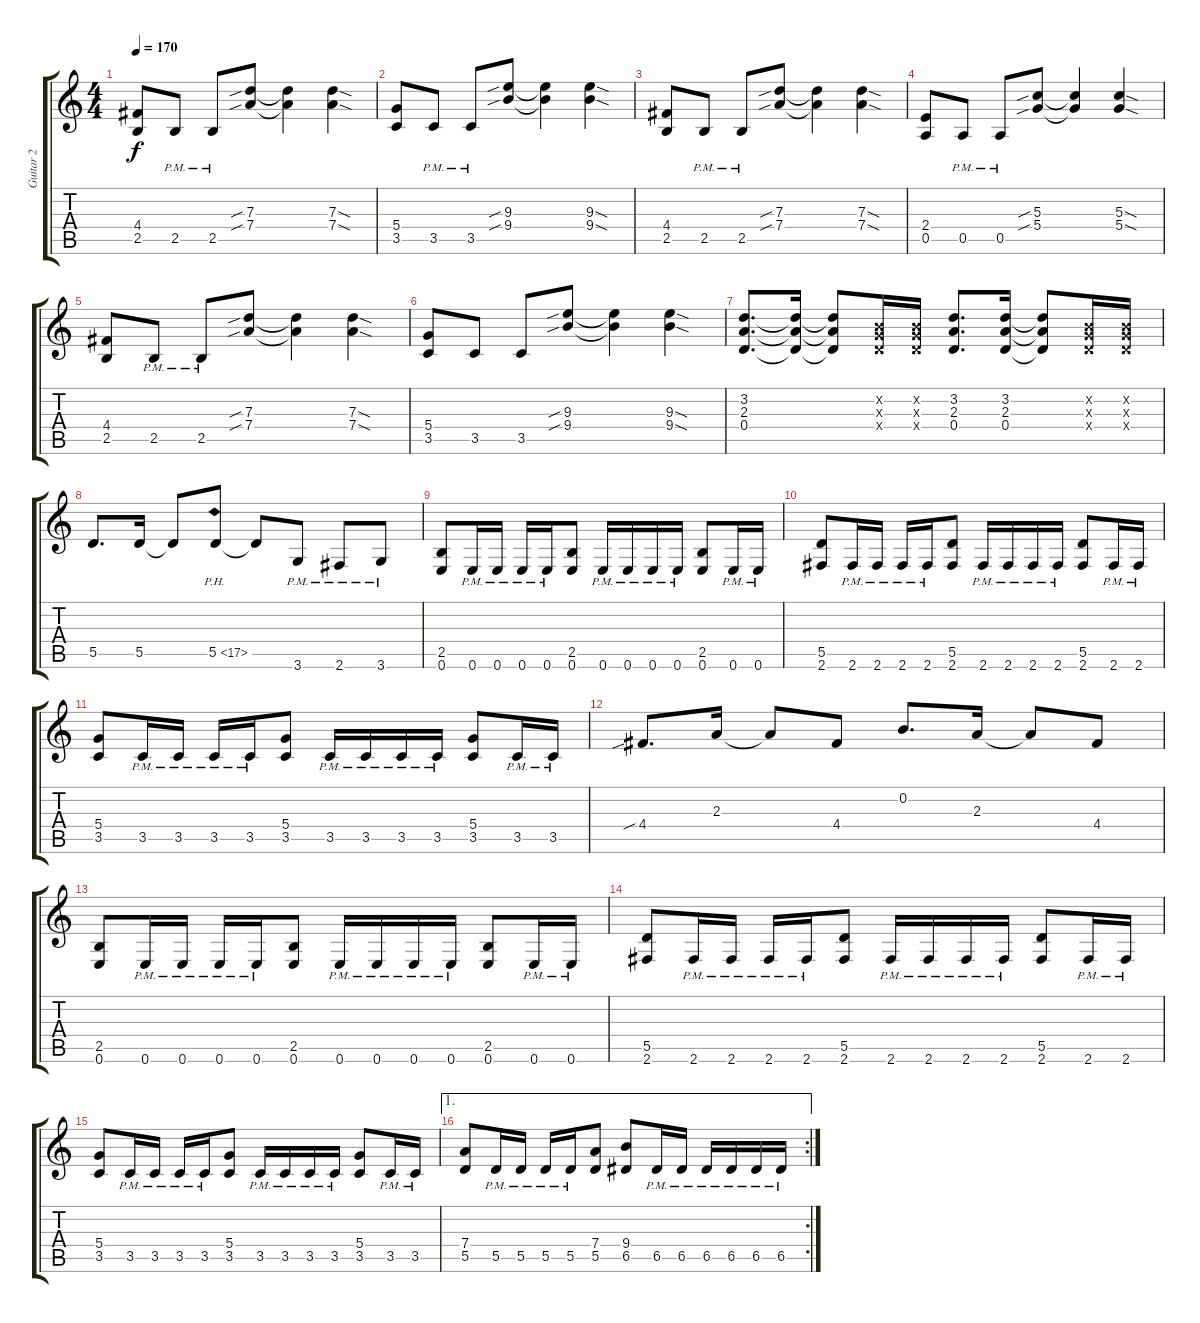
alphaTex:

\track ("Guitar 2" "Guitar 2") {instrument distortionguitar}
\staff {score tabs}
\tuning (E4 B3 G3 D3 A2 E2) {hide}
\ts (4 4)
\tempo 170
\clef g2
\ks c
(4.4 2.5).8{dy f} 2.5{pm}.8 2.5{pm}.8 (7.3{sib} 7.4{sib}).8 (7.3{t} 7.4{t}).4 (7.3{sod} 7.4{sod}).4 |
(5.4 3.5).8 3.5{pm}.8 3.5{pm}.8 (9.3{sib} 9.4{sib}).8 (9.3{t} 9.4{t}).4 (9.3{sod} 9.4{sod}).4 |
(4.4 2.5).8 2.5{pm}.8 2.5{pm}.8 (7.3{sib} 7.4{sib}).8 (7.3{t} 7.4{t}).4 (7.3{sod} 7.4{sod}).4 |
(2.4 0.5).8 0.5{pm}.8 0.5{pm}.8 (5.3{sib} 5.4{sib}).8 (5.3{t} 5.4{t}).4 (5.3{sod} 5.4{sod}).4 |
(4.4 2.5).8 2.5{pm}.8 2.5{pm}.8 (7.3{sib} 7.4{sib}).8 (7.3{t} 7.4{t}).4 (7.3{sod} 7.4{sod}).4 |
(5.4 3.5).8 3.5.8 3.5.8 (9.3{sib} 9.4{sib}).8 (9.3{t} 9.4{t}).4 (9.3{sod} 9.4{sod}).4 |
(3.2 2.3 0.4).8{d} (3.2{t} 2.3{t} 0.4{t}).16 (3.2{t} 2.3{t} 0.4{t}).8 (0.2{x} 0.3{x} 0.4{x}).16 (0.2{x} 0.3{x} 0.4{x}).16 (3.2 2.3 0.4).8{d} (3.2 2.3 0.4).16 (3.2{t} 2.3{t} 0.4{t}).8 (0.2{x} 0.3{x} 0.4{x}).16 (0.2{x} 0.3{x} 0.4{x}).16 |
5.5.8{d} 5.5.16 5.5{t}.8 5.5{ph 12}.8 5.5{t}.8 3.6{pm}.8 2.6{pm}.8 3.6{pm}.8 |
(2.5 0.6).8 0.6{pm}.16 0.6{pm}.16 0.6{pm}.16 0.6{pm}.16 (2.5 0.6).8 0.6{pm}.16 0.6{pm}.16 0.6{pm}.16 0.6{pm}.16 (2.5 0.6).8 0.6{pm}.16 0.6{pm}.16 |
(5.5 2.6).8 2.6{pm}.16 2.6{pm}.16 2.6{pm}.16 2.6{pm}.16 (5.5 2.6).8 2.6{pm}.16 2.6{pm}.16 2.6{pm}.16 2.6{pm}.16 (5.5 2.6).8 2.6{pm}.16 2.6{pm}.16 |
(5.4 3.5).8 3.5{pm}.16 3.5{pm}.16 3.5{pm}.16 3.5{pm}.16 (5.4 3.5).8 3.5{pm}.16 3.5{pm}.16 3.5{pm}.16 3.5{pm}.16 (5.4 3.5).8 3.5{pm}.16 3.5{pm}.16 |
4.4{sib}.8{d} 2.3.16 2.3{t}.8 4.4.8 0.2.8{d} 2.3.16 2.3{t}.8 4.4.8 |
(2.5 0.6).8 0.6{pm}.16 0.6{pm}.16 0.6{pm}.16 0.6{pm}.16 (2.5 0.6).8 0.6{pm}.16 0.6{pm}.16 0.6{pm}.16 0.6{pm}.16 (2.5 0.6).8 0.6{pm}.16 0.6{pm}.16 |
(5.5 2.6).8 2.6{pm}.16 2.6{pm}.16 2.6{pm}.16 2.6{pm}.16 (5.5 2.6).8 2.6{pm}.16 2.6{pm}.16 2.6{pm}.16 2.6{pm}.16 (5.5 2.6).8 2.6{pm}.16 2.6{pm}.16 |
(5.4 3.5).8 3.5{pm}.16 3.5{pm}.16 3.5{pm}.16 3.5{pm}.16 (5.4 3.5).8 3.5{pm}.16 3.5{pm}.16 3.5{pm}.16 3.5{pm}.16 (5.4 3.5).8 3.5{pm}.16 3.5{pm}.16 |
\ae 1
\rc 2
(7.4 5.5).8 5.5{pm}.16 5.5{pm}.16 5.5{pm}.16 5.5{pm}.16 (7.4 5.5).8 (9.4 6.5).8 6.5{pm}.16 6.5{pm}.16 6.5{pm}.16 6.5{pm}.16 6.5{pm}.16 6.5{pm}.16
